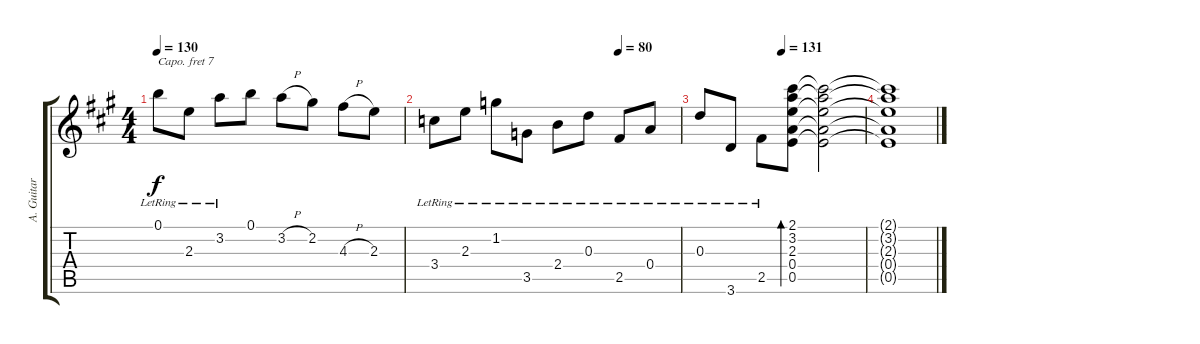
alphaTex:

\track ("A. Guitar" "A. Guitar") {instrument acousticguitarsteel}
\staff {score tabs}
\capo 7
\tuning (E4 B3 G3 D3 A2 E2) {hide}
\ts (4 4)
\tempo 130
\clef g2
\ks a
0.1{lr}.8{dy f} 2.3{lr}.8 3.2{lr}.8 0.1.8 3.2{h}.8 2.2.8 4.3{h}.8 2.3.8 |
\tempo (80 0.75)
3.4{lr}.8 2.3{lr}.8 1.2{lr}.8 3.5{lr}.8 2.4{lr}.8 0.3{lr}.8 2.5{lr}.8 0.4{lr}.8 |
\tempo (131 0.5)
0.3{lr}.8 3.6{lr}.8 2.5{lr}.8 (2.1 3.2 2.3 0.4 0.5).8{bd 240} (2.1{t} 3.2{t} 2.3{t} 0.4{t} 0.5{t}).2 |
(2.1{t} 3.2{t} 2.3{t} 0.4{t} 0.5{t}).1
